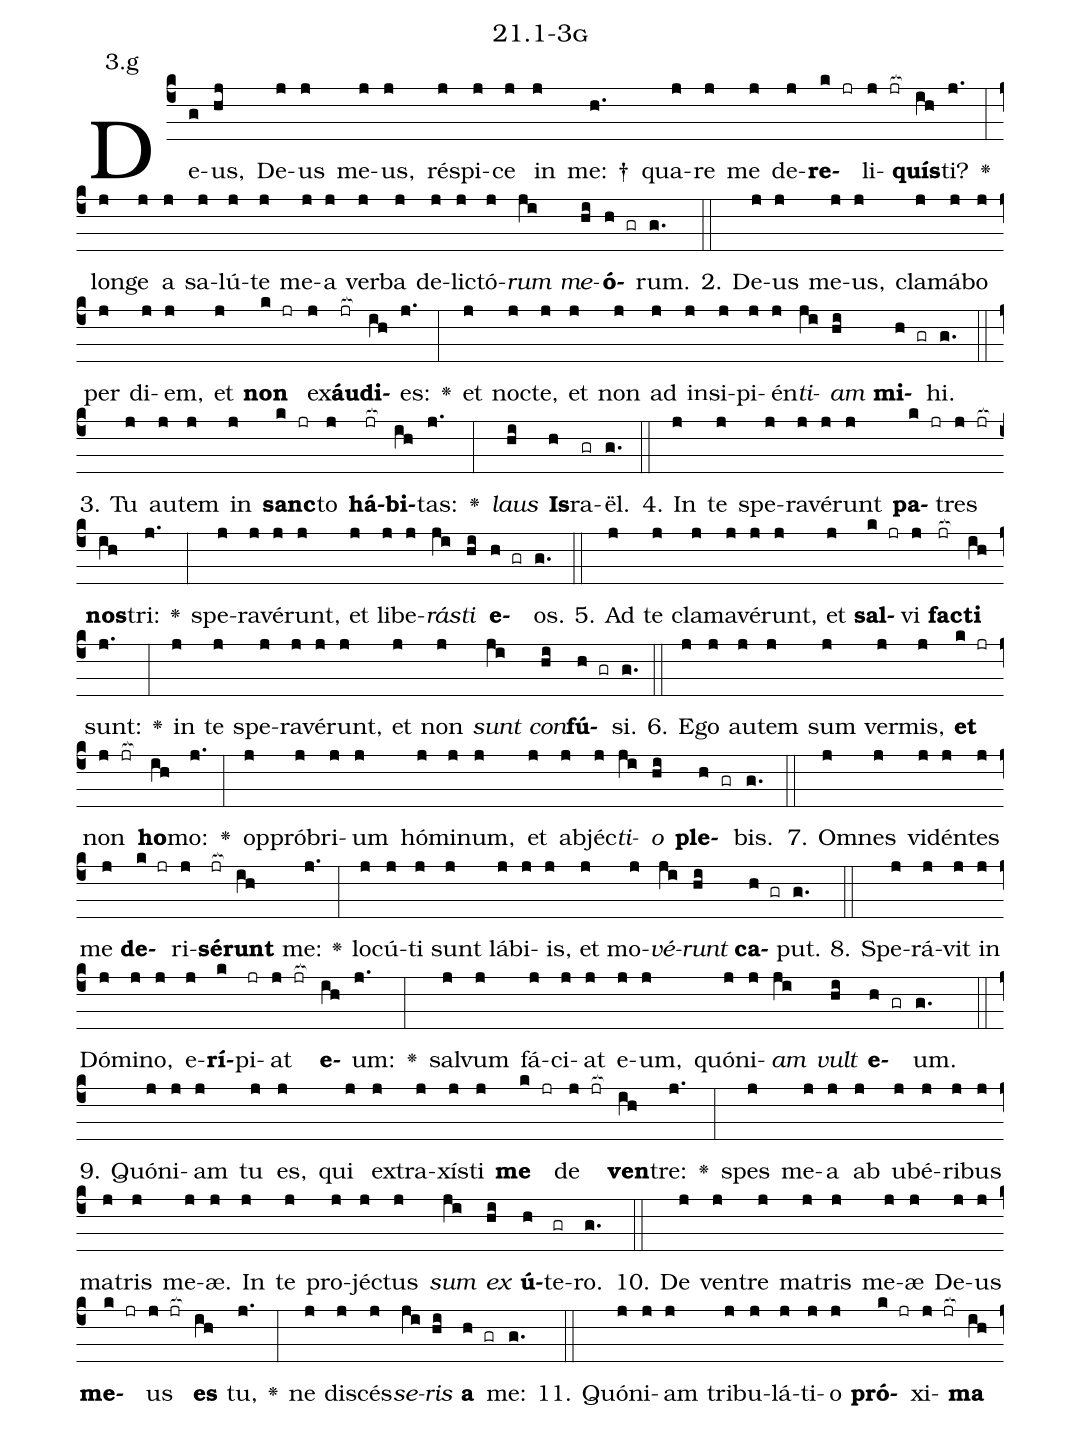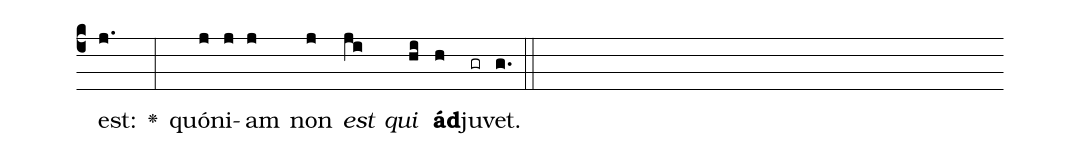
name: 21.1-3g;
annotation: 3.g;
%%
(c4)De(g)us,(hj) De(j)us(j) me(j)us,(j) ré(j)spi(j)ce(j) in(j) me: †(h.) qua(j)re(j) me(j) de(j)<b>re</b>(k jr)li(j jr[ocb:1{])<b>quís</b>(ih[ocb:0}])ti?(j.) <v>\greheightstar</v>(:) lon(j)ge(j) a(j) sa(j)lú(j)te(j) me(j)a(j) ver(j)ba(j) de(j)lic(j)tó(j)<i>rum</i>(ji) <i>me</i>(hi)<b>ó</b>(h gr)rum.(g.) (::)
2. De(j)us(j) me(j)us,(j) cla(j)má(j)bo(j) per(j) di(j)em,(j) et(j) <b>non</b>(k jr) ex(j)<b>áu</b>(jr[ocb:1{])<b>di</b>(ih[ocb:0}])es:(j.) <v>\greheightstar</v>(:) et(j) noc(j)te,(j) et(j) non(j) ad(j) in(j)si(j)pi(j)én(j)<i>ti</i>(ji)<i>am</i>(hi) <b>mi</b>(h gr)hi.(g.) (::)
3. Tu(j) au(j)tem(j) in(j) <b>sanc</b>(k jr)to(j) <b>há</b>(jr[ocb:1{])<b>bi</b>(ih[ocb:0}])tas:(j.) <v>\greheightstar</v>(:) <i>laus</i>(hi) <b>Is</b>(h)ra(gr)ël.(g.) (::)
4. In(j) te(j) spe(j)ra(j)vé(j)runt(j) <b>pa</b>(k jr)tres(j jr[ocb:1{]) <b>nos</b>(ih[ocb:0}])tri:(j.) <v>\greheightstar</v>(:) spe(j)ra(j)vé(j)runt,(j) et(j) li(j)be(j)<i>rás</i>(ji)<i>ti</i>(hi) <b>e</b>(h gr)os.(g.) (::)
5. Ad(j) te(j) cla(j)ma(j)vé(j)runt,(j) et(j) <b>sal</b>(k jr)vi(j) <b>fac</b>(jr[ocb:1{])<b>ti</b>(ih[ocb:0}]) sunt:(j.) <v>\greheightstar</v>(:) in(j) te(j) spe(j)ra(j)vé(j)runt,(j) et(j) non(j) <i>sunt</i>(ji) <i>con</i>(hi)<b>fú</b>(h gr)si.(g.) (::)
6. E(j)go(j) au(j)tem(j) sum(j) ver(j)mis,(j) <b>et</b>(k jr) non(j jr[ocb:1{]) <b>ho</b>(ih[ocb:0}])mo:(j.) <v>\greheightstar</v>(:) op(j)pró(j)bri(j)um(j) hó(j)mi(j)num,(j) et(j) ab(j)jéc(j)<i>ti</i>(ji)<i>o</i>(hi) <b>ple</b>(h gr)bis.(g.) (::)
7. Om(j)nes(j) vi(j)dén(j)tes(j) me(j) <b>de</b>(k jr)ri(j)<b>sé</b>(jr[ocb:1{])<b>runt</b>(ih[ocb:0}]) me:(j.) <v>\greheightstar</v>(:) lo(j)cú(j)ti(j) sunt(j) lá(j)bi(j)is,(j) et(j) mo(j)<i>vé</i>(ji)<i>runt</i>(hi) <b>ca</b>(h gr)put.(g.) (::)
8. Spe(j)rá(j)vit(j) in(j) Dó(j)mi(j)no,(j) e(j)<b>rí</b>(k)pi(jr)at(j jr[ocb:1{]) <b>e</b>(ih[ocb:0}])um:(j.) <v>\greheightstar</v>(:) sal(j)vum(j) fá(j)ci(j)at(j) e(j)um,(j) quón(j)i(j)<i>am</i>(ji) <i>vult</i>(hi) <b>e</b>(h gr)um.(g.) (::)
9. Quón(j)i(j)am(j) tu(j) es,(j) qui(j) ex(j)tra(j)xís(j)ti(j) <b>me</b>(k jr) de(j jr[ocb:1{]) <b>ven</b>(ih[ocb:0}])tre:(j.) <v>\greheightstar</v>(:) spes(j) me(j)a(j) ab(j) u(j)bé(j)ri(j)bus(j) ma(j)tris(j) me(j)æ.(j) In(j) te(j) pro(j)jéc(j)tus(j) <i>sum</i>(ji) <i>ex</i>(hi) <b>ú</b>(h)te(gr)ro.(g.) (::)
10. De(j) ven(j)tre(j) ma(j)tris(j) me(j)æ(j) De(j)us(j) <b>me</b>(k jr)us(j jr[ocb:1{]) <b>es</b>(ih[ocb:0}]) tu,(j.) <v>\greheightstar</v>(:) ne(j) di(j)scés(j)<i>se</i>(ji)<i>ris</i>(hi) <b>a</b>(h gr) me:(g.) (::)
11. Quón(j)i(j)am(j) tri(j)bu(j)lá(j)ti(j)o(j) <b>pró</b>(k jr)xi(j jr[ocb:1{])<b>ma</b>(ih[ocb:0}]) est:(j.) <v>\greheightstar</v>(:) quón(j)i(j)am(j) non(j) <i>est</i>(ji) <i>qui</i>(hi) <b>ád</b>(h)ju(gr)vet.(g.) (::)
